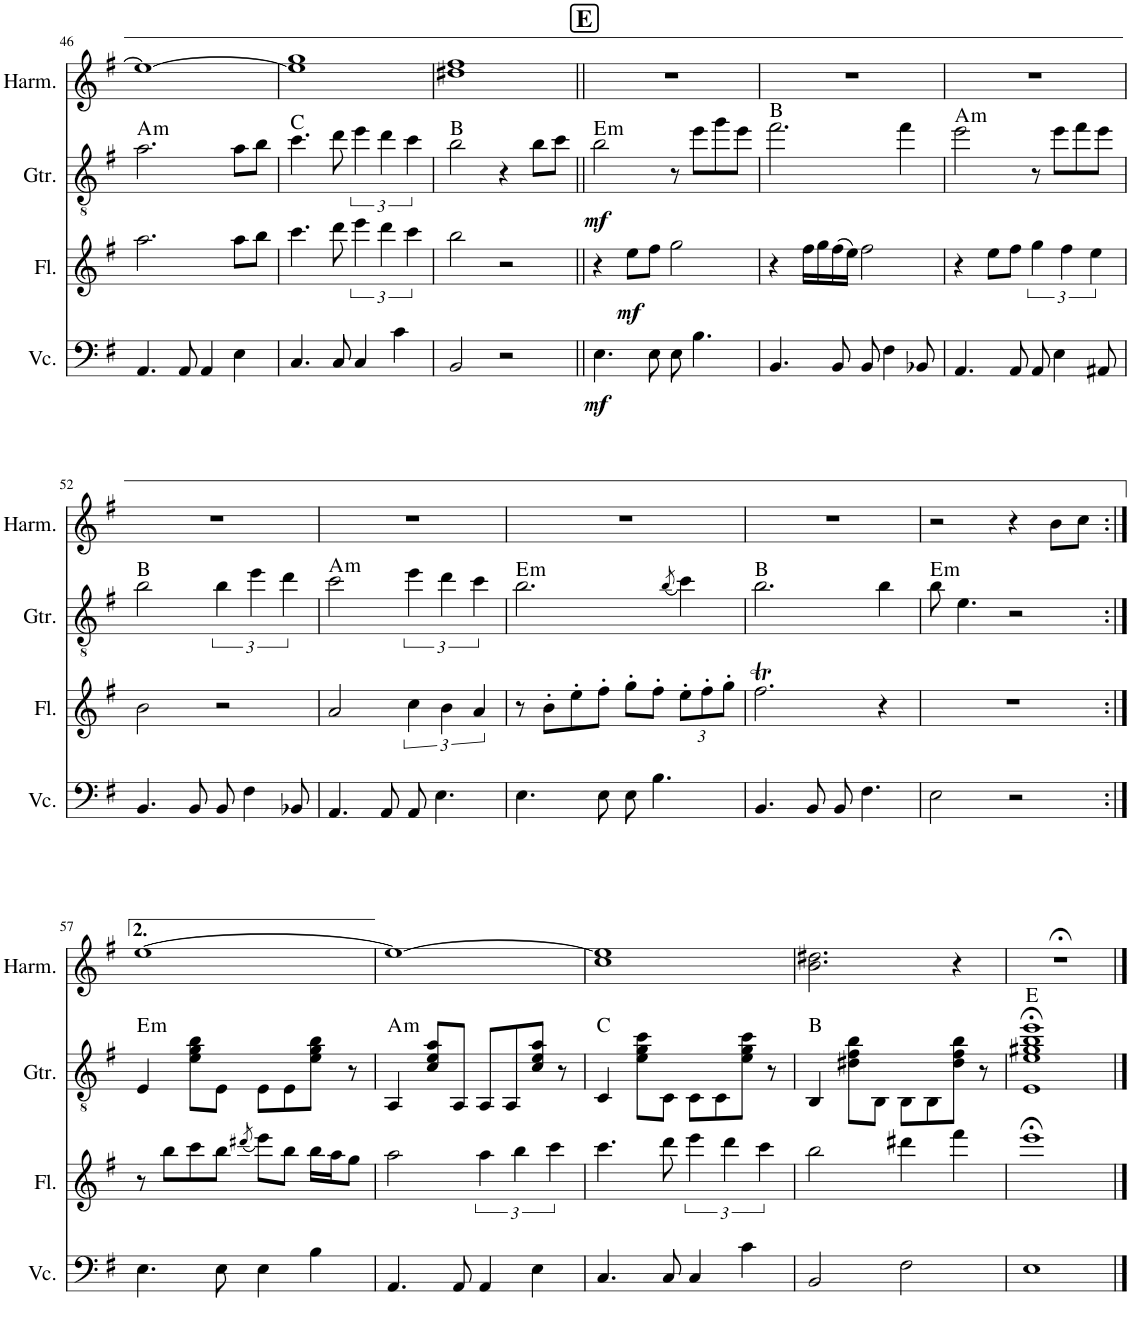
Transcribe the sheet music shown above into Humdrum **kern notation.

**kern	**dynam	**kern	**dynam	**kern	**dynam	**harte	**kern
*part4	*part4	*part3	*part3	*part2	*part2	*part2	*part1
*staff4	*staff4	*staff3	*staff3	*staff2	*staff2	*	*staff1
*I"チェロ	*	*I"フルート	*	*I"ギター	*	*	*I"ハーモニカ
!!LO:PB:g=z
*clefF4	*	*clefG2	*	*clefGv2	*	*	*clefG2
*k[f#]	*	*k[f#]	*	*k[f#]	*	*	*k[f#]
*M4/4	*	*M4/4	*	*M4/4	*	*	*M4/4
=46	=46	=46	=46	=46	=46	=46	=46
!	!	!	!	!	!	!LO:H:kt=m	!
4.AA/	.	2.aa\	.	2.a\	.	A:min	1ee_
8AA/	.	.	.	.	.	.	.
4AA/	.	.	.	.	.	.	.
4E\	.	8aa\L	.	8a\L	.	.	.
.	.	8bb\J	.	8b\J	.	.	.
=47	=47	=47	=47	=47	=47	=47	=47
4.C/	.	4.ccc\	.	4.cc\	.	C:maj	1ee] 1gg
8C/	.	8ddd\	.	8dd\	.	.	.
4C/	.	6eee\	.	6ee\	.	.	.
.	.	6ddd\	.	6dd\	.	.	.
4c\	.	.	.	.	.	.	.
.	.	6ccc\	.	6cc\	.	.	.
=48	=48	=48	=48	=48	=48	=48	=48
2BB/	.	2bb\	.	2b\	.	B:maj	1dd#X 1ff#
2r	.	2r	.	4r	.	.	.
.	.	.	.	8b\L	.	.	.
.	.	.	.	8cc\J	.	.	.
!!LO:REH:place=s1:a:B:cj:fs=14:t=E
=49||	=49||	=49||	=49||	=49||	=49||	=49||	=49||
!	!LO:DY:b	!	!	!	!LO:DY:b	!LO:H:kt=m	!
4.E\	mf	4r	.	2b\	mf	E:min	1r
!	!	!	!LO:DY:b	!	!	!	!
.	.	8ee\L	mf	.	.	.	.
8E\	.	8ff#\J	.	.	.	.	.
8E\	.	2gg\	.	8r	.	.	.
4.B\	.	.	.	8ee\L	.	.	.
.	.	.	.	8gg\	.	.	.
.	.	.	.	8ee\J	.	.	.
=50	=50	=50	=50	=50	=50	=50	=50
4.BB/	.	4r	.	2.ff#\	.	B:maj	1r
.	.	16ff#\LL	.	.	.	.	.
.	.	16gg\	.	.	.	.	.
8BB/	.	(16ff#\	.	.	.	.	.
.	.	16ee\JJ)	.	.	.	.	.
8BB/	.	2ff#\	.	.	.	.	.
4F#\	.	.	.	.	.	.	.
.	.	.	.	4ff#\	.	.	.
8BB-X/	.	.	.	.	.	.	.
=51	=51	=51	=51	=51	=51	=51	=51
!	!	!	!	!	!	!LO:H:kt=m	!
4.AA/	.	4r	.	2ee\	.	A:min	1r
.	.	8ee\L	.	.	.	.	.
8AA/	.	8ff#\J	.	.	.	.	.
8AA/	.	6gg\	.	8r	.	.	.
4E\	.	.	.	8ee\L	.	.	.
.	.	6ff#\	.	.	.	.	.
.	.	.	.	8ff#\	.	.	.
.	.	6ee\	.	.	.	.	.
8AA#X/	.	.	.	8ee\J	.	.	.
!!LO:LB:g=z
=52	=52	=52	=52	=52	=52	=52	=52
4.BB/	.	2b\	.	2b\	.	B:maj	1r
8BB/	.	.	.	.	.	.	.
8BB/	.	2r	.	6b\	.	.	.
4F#\	.	.	.	.	.	.	.
.	.	.	.	6ee\	.	.	.
.	.	.	.	6dd\	.	.	.
8BB-X/	.	.	.	.	.	.	.
=53	=53	=53	=53	=53	=53	=53	=53
!	!	!	!	!	!	!LO:H:kt=m	!
4.AA/	.	2a/	.	2cc\	.	A:min	1r
8AA/	.	.	.	.	.	.	.
8AA/	.	6cc\	.	6ee\	.	.	.
4.E\	.	.	.	.	.	.	.
.	.	6b\	.	6dd\	.	.	.
.	.	6a/	.	6cc\	.	.	.
=54	=54	=54	=54	=54	=54	=54	=54
!	!	!	!	!	!	!LO:H:kt=m	!
4.E\	.	8r	.	2.b\	.	E:min	1r
.	.	8b'\L	.	.	.	.	.
.	.	8ee'\	.	.	.	.	.
8E\	.	8ff#'\J	.	.	.	.	.
8E\	.	8gg'\L	.	.	.	.	.
4.B\	.	8ff#'\J	.	.	.	.	.
.	.	.	.	(8qb/	.	.	.
*	*	*Xbrackettup	*	*	*	*	*
.	.	12ee'\L	.	4cc\)	.	.	.
.	.	12ff#'\	.	.	.	.	.
.	.	12gg'\J	.	.	.	.	.
=55	=55	=55	=55	=55	=55	=55	=55
4.BB/	.	2.ff#t\	.	2.b\	.	B:maj	1r
8BB/	.	.	.	.	.	.	.
8BB/	.	.	.	.	.	.	.
4.F#\	.	.	.	.	.	.	.
.	.	4r	.	4b\	.	.	.
=56	=56	=56	=56	=56	=56	=56	=56
!	!	!	!	!	!	!LO:H:kt=m	!
2E\	.	1r	.	8b\	.	E:min	2r
.	.	.	.	4.e\	.	.	.
2r	.	.	.	2r	.	.	4r
.	.	.	.	.	.	.	8b\L
.	.	.	.	.	.	.	8cc\J
!!LO:LB:g=z
=57:|!	=57:|!	=57:|!	=57:|!	=57:|!	=57:|!	=57:|!	=57:|!
!	!	!	!	!	!	!LO:H:kt=m	!
4.E\	.	8r	.	4E/	.	E:min	[1ee
.	.	8bb\L	.	.	.	.	.
.	.	8ccc\	.	8e\ 8g\ 8b\L	.	.	.
8E\	.	8bb\J	.	8E\J	.	.	.
.	.	(8qddd#X/	.	.	.	.	.
4E\	.	8eee\L)	.	8E\L	.	.	.
.	.	8bb\J	.	8E\	.	.	.
4B\	.	16bb\LL	.	8e\ 8g\ 8b\J	.	.	.
.	.	16aa\J	.	.	.	.	.
.	.	8gg\J	.	8r	.	.	.
=58	=58	=58	=58	=58	=58	=58	=58
!	!	!	!	!	!	!LO:H:kt=m	!
4.AA/	.	2aa\	.	4AA/	.	A:min	1ee_
.	.	.	.	8c/ 8e/ 8a/L	.	.	.
8AA/	.	.	.	8AA/J	.	.	.
*	*	*brackettup	*	*	*	*	*
4AA/	.	6aa\	.	8AA/L	.	.	.
.	.	.	.	8AA/	.	.	.
.	.	6bb\	.	.	.	.	.
4E\	.	.	.	8c/ 8e/ 8a/J	.	.	.
.	.	6ccc\	.	.	.	.	.
.	.	.	.	8r	.	.	.
=59	=59	=59	=59	=59	=59	=59	=59
4.C/	.	4.ccc\	.	4C/	.	C:maj	1cc 1ee]
.	.	.	.	8e\ 8g\ 8cc\L	.	.	.
8C/	.	8ddd\	.	8C\J	.	.	.
4C/	.	6eee\	.	8C\L	.	.	.
.	.	.	.	8C\	.	.	.
.	.	6ddd\	.	.	.	.	.
4c\	.	.	.	8e\ 8g\ 8cc\J	.	.	.
.	.	6ccc\	.	.	.	.	.
.	.	.	.	8r	.	.	.
=60	=60	=60	=60	=60	=60	=60	=60
2BB/	.	2bb\	.	4BB/	.	B:maj	2.b\ 2.dd#X\
.	.	.	.	8d#X\ 8f#\ 8b\L	.	.	.
.	.	.	.	8BB\J	.	.	.
2F#\	.	4ddd#X\	.	8BB\L	.	.	.
.	.	.	.	8BB\	.	.	.
.	.	4fff#\	.	8d#\ 8f#\ 8b\J	.	.	4r
.	.	.	.	8r	.	.	.
=61	=61	=61	=61	=61	=61	=61	=61
1E	.	1eee;<	.	1E;< 1e;< 1g#X;< 1b;< 1ee;<	.	E:maj	1r;<
==	==	==	==	==	==	==	==
*-	*-	*-	*-	*-	*-	*-	*-
